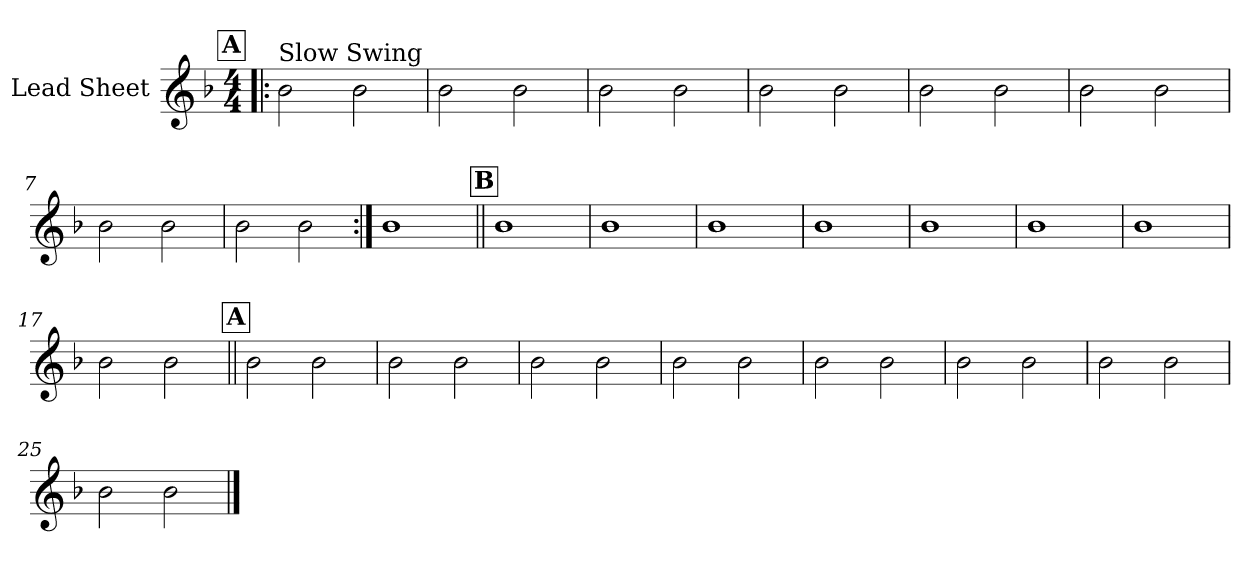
**kern
*part1
*staff1
*I"Lead Sheet
*clefG2
*k[b-]
*F:
*M4/4
!!LO:REH:place=s1:a:fs=14:t=A
=1!|:
!LO:TX:a:t=Slow Swing
2b-\
2b-\
=2
2b-\
2b-\
=3
2b-\
2b-\
=4
2b-\
2b-\
!!LO:LB:g=z
=5
2b-\
2b-\
=6
2b-\
2b-\
=7
2b-\
2b-\
=8
2b-\
2b-\
!!LO:LB:g=z
=9:|!
1b-
!!LO:LB:g=z
!!LO:REH:place=s1:a:fs=14:t=B
=10||
1b-
=11
1b-
=12
1b-
=13
1b-
!!LO:LB:g=z
=14
1b-
=15
1b-
=16
1b-
=17
2b-\
2b-\
!!LO:LB:g=z
!!LO:REH:place=s1:a:fs=14:t=A
=18||
2b-\
2b-\
=19
2b-\
2b-\
=20
2b-\
2b-\
=21
2b-\
2b-\
!!LO:LB:g=z
=22
2b-\
2b-\
=23
2b-\
2b-\
=24
2b-\
2b-\
=25
2b-\
2b-\
==
*-
